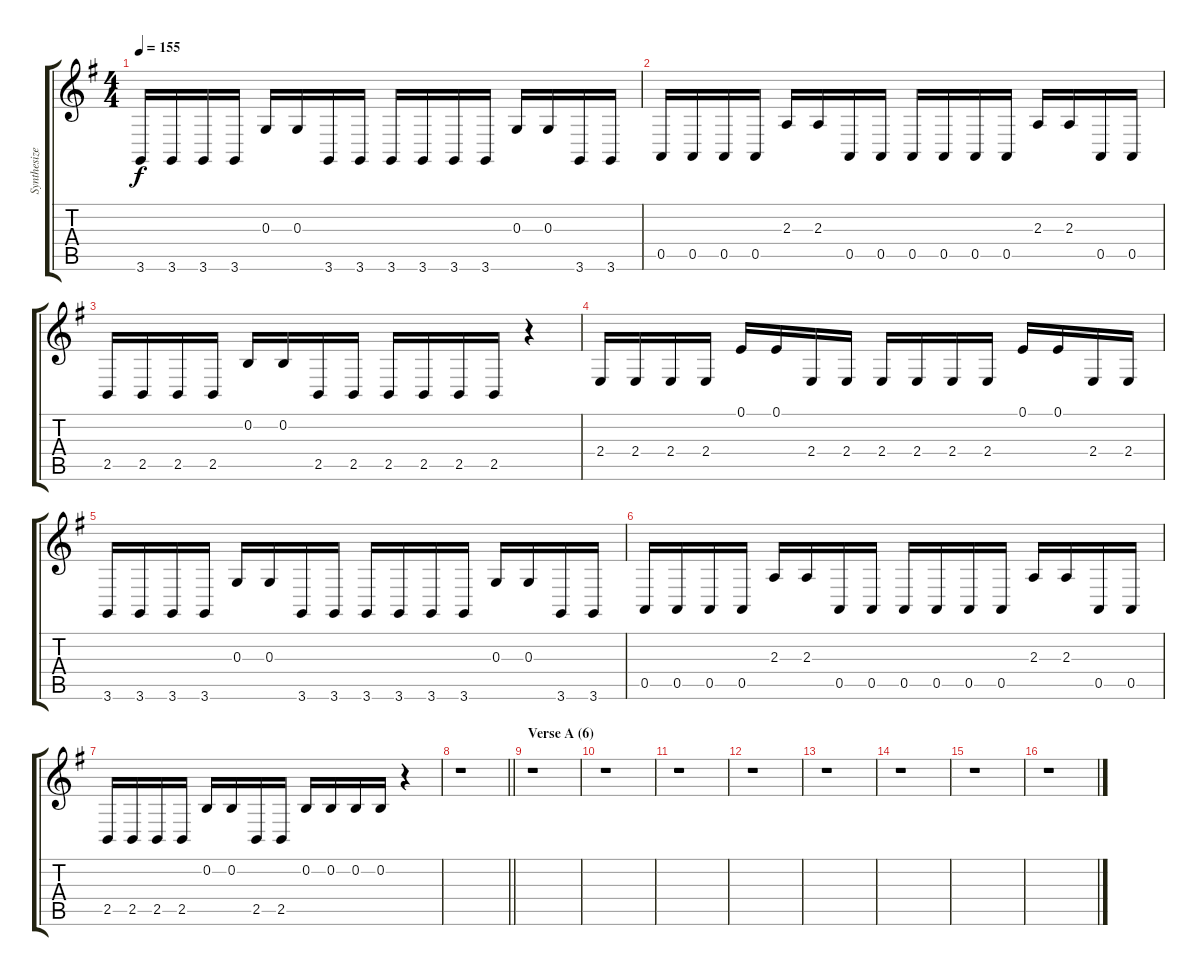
\track ("Synthesizer I" "Synthesize") {instrument clavinet}
\staff {score tabs}
\tuning (E4 B3 G3 D3 A2 E2) {hide}
\ts (4 4)
\tempo 155
\clef g2
\ks eminor
3.6.16{dy f} 3.6.16 3.6.16 3.6.16 0.3.16 0.3.16 3.6.16 3.6.16 3.6.16 3.6.16 3.6.16 3.6.16 0.3.16 0.3.16 3.6.16 3.6.16 |
0.5.16 0.5.16 0.5.16 0.5.16 2.3.16 2.3.16 0.5.16 0.5.16 0.5.16 0.5.16 0.5.16 0.5.16 2.3.16 2.3.16 0.5.16 0.5.16 |
2.5.16 2.5.16 2.5.16 2.5.16 0.2.16 0.2.16 2.5.16 2.5.16 2.5.16 2.5.16 2.5.16 2.5.16 r.4 |
2.4.16 2.4.16 2.4.16 2.4.16 0.1.16 0.1.16 2.4.16 2.4.16 2.4.16 2.4.16 2.4.16 2.4.16 0.1.16 0.1.16 2.4.16 2.4.16 |
3.6.16 3.6.16 3.6.16 3.6.16 0.3.16 0.3.16 3.6.16 3.6.16 3.6.16 3.6.16 3.6.16 3.6.16 0.3.16 0.3.16 3.6.16 3.6.16 |
0.5.16 0.5.16 0.5.16 0.5.16 2.3.16 2.3.16 0.5.16 0.5.16 0.5.16 0.5.16 0.5.16 0.5.16 2.3.16 2.3.16 0.5.16 0.5.16 |
2.5.16 2.5.16 2.5.16 2.5.16 0.2.16 0.2.16 2.5.16 2.5.16 0.2.16 0.2.16 0.2.16 0.2.16 r.4 |
\barLineRight lightlight
r.1 |
\section ("" "Verse A (6)")
r.1 |
r.1 |
r.1 |
r.1 |
r.1 |
r.1 |
r.1 |
r.1
